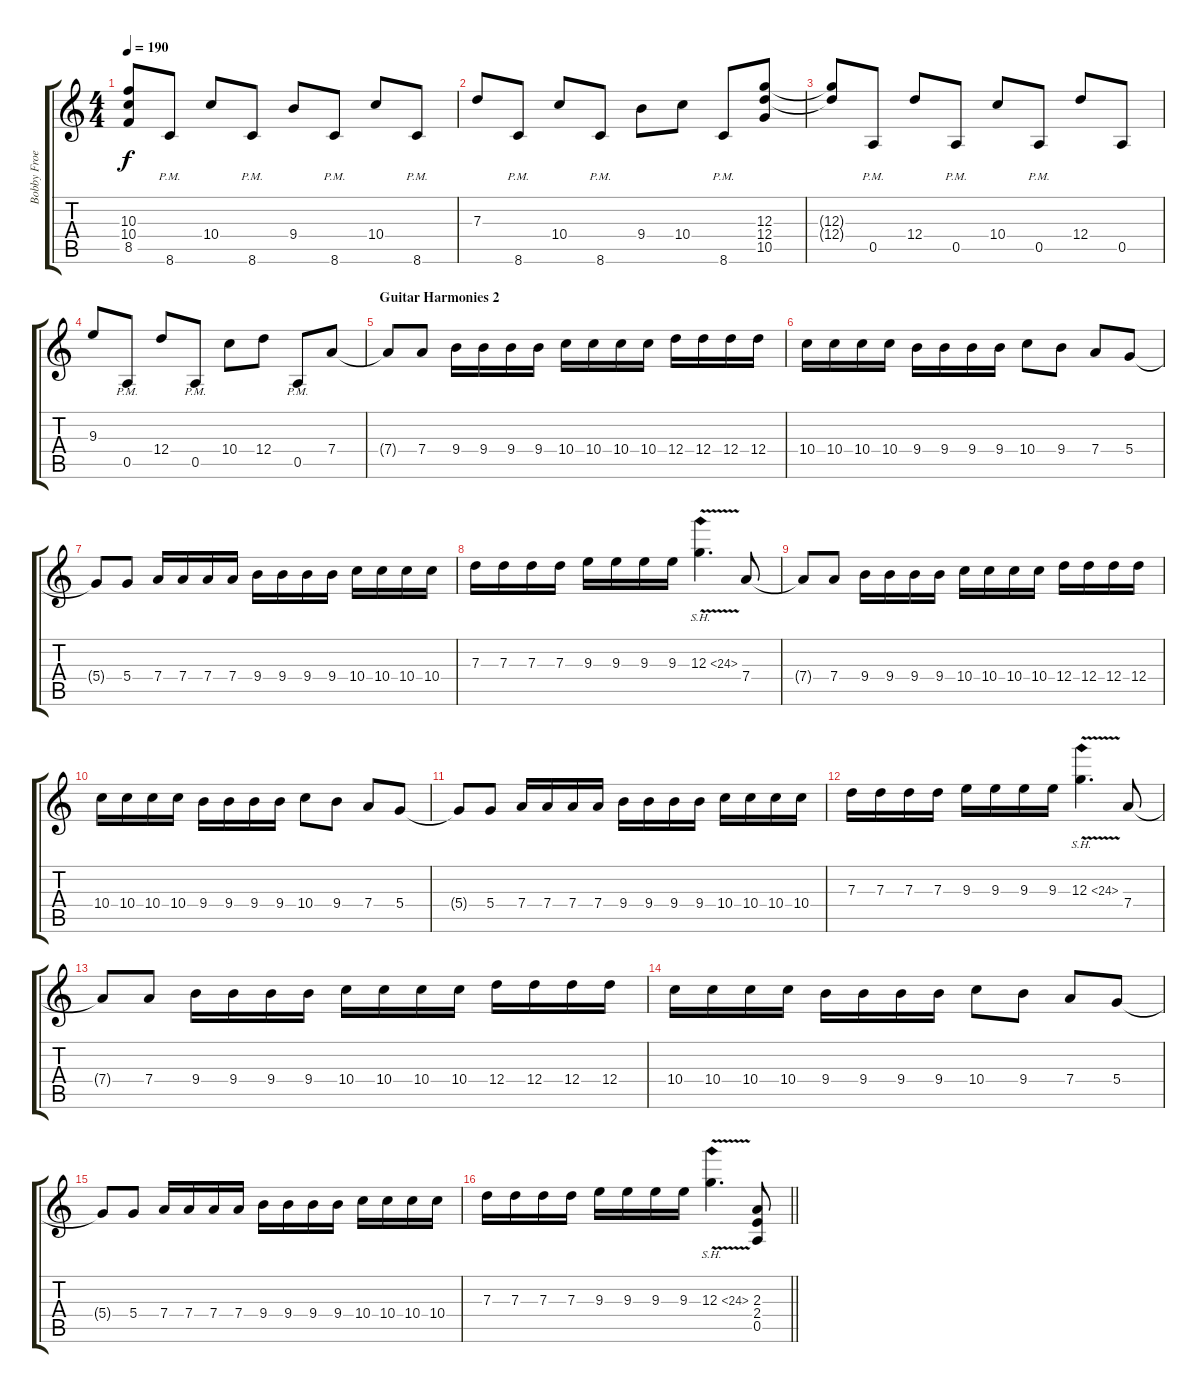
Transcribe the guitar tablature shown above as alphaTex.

\track ("Bobby Froese" "Bobby Froe") {instrument distortionguitar}
\staff {score tabs}
\tuning (E4 B3 G3 D3 A2 E2) {hide}
\ts (4 4)
\tempo 190
\clef g2
\ks c
(10.3{t} 10.4{t} 8.5{t}).8{dy f} 8.6{pm}.8 10.4.8 8.6{pm}.8 9.4.8 8.6{pm}.8 10.4.8 8.6{pm}.8 |
7.3.8 8.6{pm}.8 10.4.8 8.6{pm}.8 9.4.8 10.4.8 8.6{pm}.8 (12.3 12.4 10.5).8 |
(12.3{t} 12.4{t}).8 0.5{pm}.8 12.4.8 0.5{pm}.8 10.4.8 0.5{pm}.8 12.4.8 0.5.8 |
9.3.8 0.5{pm}.8 12.4.8 0.5{pm}.8 10.4.8 12.4.8 0.5{pm}.8 7.4.8 |
\section ("" "Guitar Harmonies 2")
7.4{t}.8 7.4.8 9.4.16 9.4.16 9.4.16 9.4.16 10.4.16 10.4.16 10.4.16 10.4.16 12.4.16 12.4.16 12.4.16 12.4.16 |
10.4.16 10.4.16 10.4.16 10.4.16 9.4.16 9.4.16 9.4.16 9.4.16 10.4.8 9.4.8 7.4.8 5.4.8 |
5.4{t}.8 5.4.8 7.4.16 7.4.16 7.4.16 7.4.16 9.4.16 9.4.16 9.4.16 9.4.16 10.4.16 10.4.16 10.4.16 10.4.16 |
7.3.16 7.3.16 7.3.16 7.3.16 9.3.16 9.3.16 9.3.16 9.3.16 12.3{sh 12 v}.4{d} 7.4.8 |
7.4{t}.8 7.4.8 9.4.16 9.4.16 9.4.16 9.4.16 10.4.16 10.4.16 10.4.16 10.4.16 12.4.16 12.4.16 12.4.16 12.4.16 |
10.4.16 10.4.16 10.4.16 10.4.16 9.4.16 9.4.16 9.4.16 9.4.16 10.4.8 9.4.8 7.4.8 5.4.8 |
5.4{t}.8 5.4.8 7.4.16 7.4.16 7.4.16 7.4.16 9.4.16 9.4.16 9.4.16 9.4.16 10.4.16 10.4.16 10.4.16 10.4.16 |
7.3.16 7.3.16 7.3.16 7.3.16 9.3.16 9.3.16 9.3.16 9.3.16 12.3{sh 12 v}.4{d} 7.4.8 |
7.4{t}.8 7.4.8 9.4.16 9.4.16 9.4.16 9.4.16 10.4.16 10.4.16 10.4.16 10.4.16 12.4.16 12.4.16 12.4.16 12.4.16 |
10.4.16 10.4.16 10.4.16 10.4.16 9.4.16 9.4.16 9.4.16 9.4.16 10.4.8 9.4.8 7.4.8 5.4.8 |
5.4{t}.8 5.4.8 7.4.16 7.4.16 7.4.16 7.4.16 9.4.16 9.4.16 9.4.16 9.4.16 10.4.16 10.4.16 10.4.16 10.4.16 |
\barLineRight lightlight
7.3.16 7.3.16 7.3.16 7.3.16 9.3.16 9.3.16 9.3.16 9.3.16 12.3{sh 12 v}.4{d} (2.3 2.4 0.5).8
